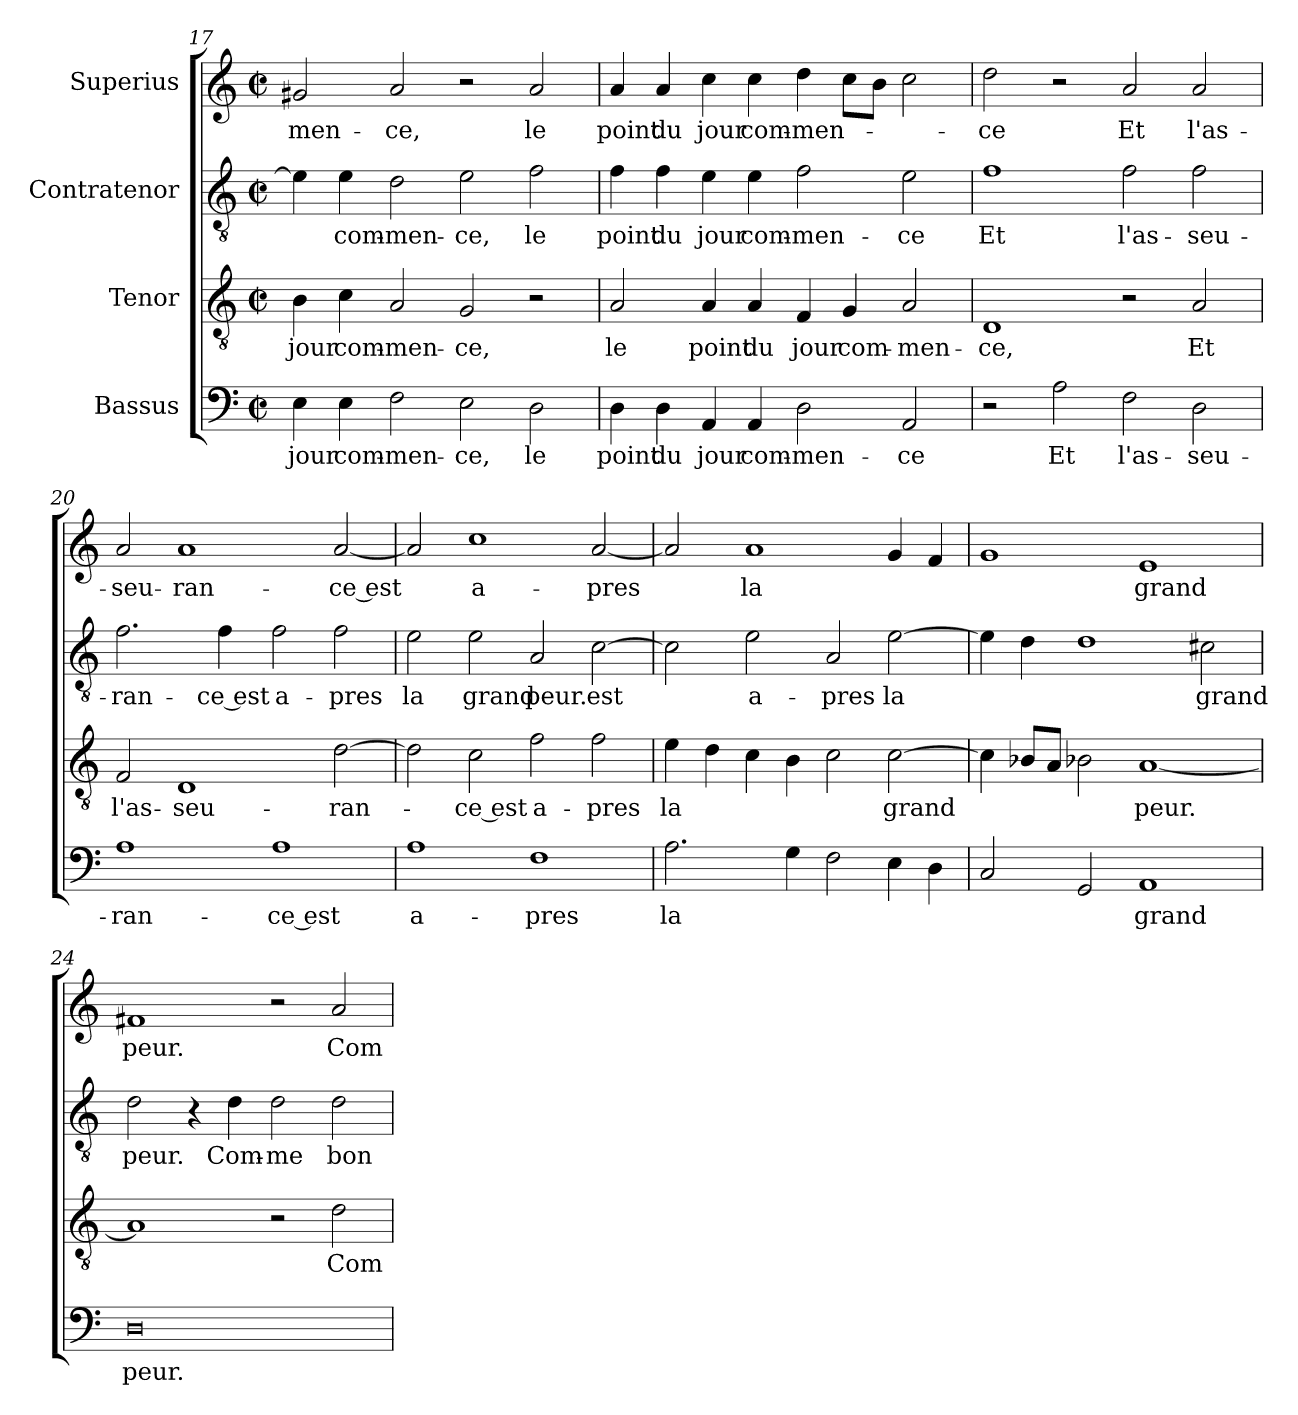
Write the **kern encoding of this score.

**kern	**text	**kern	**text	**kern	**text	**kern	**text
*part4	*part4	*part3	*part3	*part2	*part2	*part1	*part1
*staff4	*staff4	*staff3	*staff3	*staff2	*staff2	*staff1	*staff1
*I"Bassus	*	*I"Tenor	*	*I"Contratenor	*	*I"Superius	*
*clefF4	*	*clefGv2	*	*clefGv2	*	*clefG2	*
*k[]	*	*k[]	*	*k[]	*	*k[]	*
*C:	*	*C:	*	*C:	*	*C:	*
*M2/2	*	*M2/2	*	*M2/2	*	*M2/2	*
*met(c|)	*	*met(c|)	*	*met(c|)	*	*met(c|)	*
=17	=17	=17	=17	=17	=17	=17	=17
4E\	jour	4B\	jour	4e\]	.	2g#X/	-men-
4E\	com-	4c\	com-	4e\	com-	.	.
2F\	-men-	2A/	-men-	2d\	-men-	2a/	-ce,
2E\	-ce,	2G/	-ce,	2e\	-ce,	2r	.
2D\	le	2r	.	2f\	le	2a/	le
!!LO:PB:g=z
=18	=18	=18	=18	=18	=18	=18	=18
4D\	point	2A/	le	4f\	point	4a/	point
4D\	du	.	.	4f\	du	4a/	du
4AA/	jour	4A/	point	4e\	jour	4cc\	jour
4AA/	com-	4A/	du	4e\	com-	4cc\	com-
2D\	-men-	4F/	jour	2f\	-men-	4dd\	-men-
.	.	4G/	com-	.	.	8cc\L	.
.	.	.	.	.	.	8b\J	.
2AA/	-ce	2A/	-men-	2e\	-ce	2cc\	.
=19	=19	=19	=19	=19	=19	=19	=19
2r	.	1D/	-ce,	1f\	Et	2dd\	-ce
2A\	Et	.	.	.	.	2r	.
2F\	l'as-	2r	.	2f\	l'as-	2a/	Et
2D\	-seu-	2A/	Et	2f\	-seu-	2a/	l'as-
=20	=20	=20	=20	=20	=20	=20	=20
1A\	-ran-	2F/	l'as-	2.f\	-ran-	2a/	-seu-
.	.	1D/	-seu-	.	.	1a/	-ran-
.	.	.	.	4f\	-ce est	.	.
1A\	-ce est	.	.	2f\	a-	.	.
.	.	[2d\	-ran-	2f\	-pres	[2a/	-ce est
=21	=21	=21	=21	=21	=21	=21	=21
1A\	a-	2d\]	.	2e\	la	2a/]	.
.	.	2c\	-ce est	2e\	grand	1cc\	a-
1F\	-pres	2f\	a-	2A/	peur.	.	.
.	.	2f\	-pres	[2c\	est	[2a/	-pres
=22	=22	=22	=22	=22	=22	=22	=22
2.A\	la	4e\	la	2c\]	.	2a/]	.
.	.	4d\	.	.	.	.	.
.	.	4c\	.	2e\	a-	1a/	la
4G\	.	4B\	.	.	.	.	.
2F\	.	2c\	.	2A/	-pres	.	.
4E\	.	[2c\	grand	[2e\	la	4g/	.
4D\	.	.	.	.	.	4f/	.
!!LO:LB:g=z
=23	=23	=23	=23	=23	=23	=23	=23
2C/	.	4c\]	.	4e\]	.	1g/	.
.	.	8B-X/L	.	4d\	.	.	.
.	.	8A/J	.	.	.	.	.
2GG/	.	2B-X\	.	1d\	.	.	.
1AA/	grand	[1A/	peur.	.	.	1e/	grand
.	.	.	.	2c#X\	grand	.	.
=24	=24	=24	=24	=24	=24	=24	=24
0D\	peur.	1A/]	.	2d\	peur.	1f#X/	peur.
.	.	.	.	4r	.	.	.
.	.	.	.	4d\	Com-	.	.
.	.	2r	.	2d\	-me	2r	.
.	.	2d\	Com-	2d\	bon-	2a/	Com-
=	=	=	=	=	=	=	=
*-	*-	*-	*-	*-	*-	*-	*-
